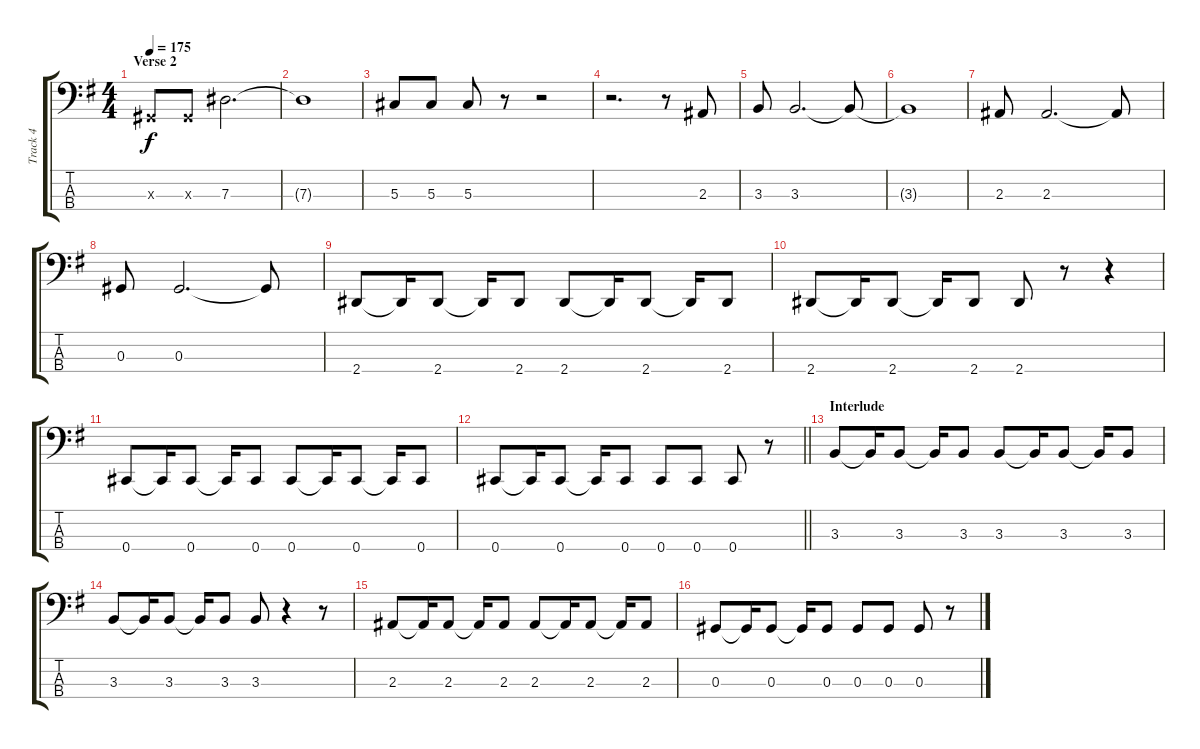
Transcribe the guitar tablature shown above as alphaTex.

\track ("Track 4" "Track 4") {instrument electricbassfinger}
\staff {score tabs}
\tuning (Gb2 Db2 Ab1 Db1) {hide}
\ts (4 4)
\section ("" "Verse 2")
\tempo 175
\clef f4
\ks g
0.3{x}.8{dy f} 0.3{x}.8 7.3.2{d} |
7.3{t}.1 |
5.3.8 5.3.8 5.3.8 r.8 r.2 |
r.2{d} r.8 2.3.8 |
3.3.8 3.3.2{d} 3.3{t}.8 |
3.3{t}.1 |
2.3.8 2.3.2{d} 2.3{t}.8 |
0.3.8 0.3.2{d} 0.3{t}.8 |
2.4.8 2.4{t}.16 2.4.8 2.4{t}.16 2.4.8 2.4.8 2.4{t}.16 2.4.8 2.4{t}.16 2.4.8 |
2.4.8 2.4{t}.16 2.4.8 2.4{t}.16 2.4.8 2.4.8 r.8 r.4 |
0.4.8 0.4{t}.16 0.4.8 0.4{t}.16 0.4.8 0.4.8 0.4{t}.16 0.4.8 0.4{t}.16 0.4.8 |
\barLineRight lightlight
0.4.8 0.4{t}.16 0.4.8 0.4{t}.16 0.4.8 0.4.8 0.4.8 0.4.8 r.8 |
\section ("" "Interlude")
3.3.8 3.3{t}.16 3.3.8 3.3{t}.16 3.3.8 3.3.8 3.3{t}.16 3.3.8 3.3{t}.16 3.3.8 |
3.3.8 3.3{t}.16 3.3.8 3.3{t}.16 3.3.8 3.3.8 r.4 r.8 |
2.3.8 2.3{t}.16 2.3.8 2.3{t}.16 2.3.8 2.3.8 2.3{t}.16 2.3.8 2.3{t}.16 2.3.8 |
0.3.8 0.3{t}.16 0.3.8 0.3{t}.16 0.3.8 0.3.8 0.3.8 0.3.8 r.8
